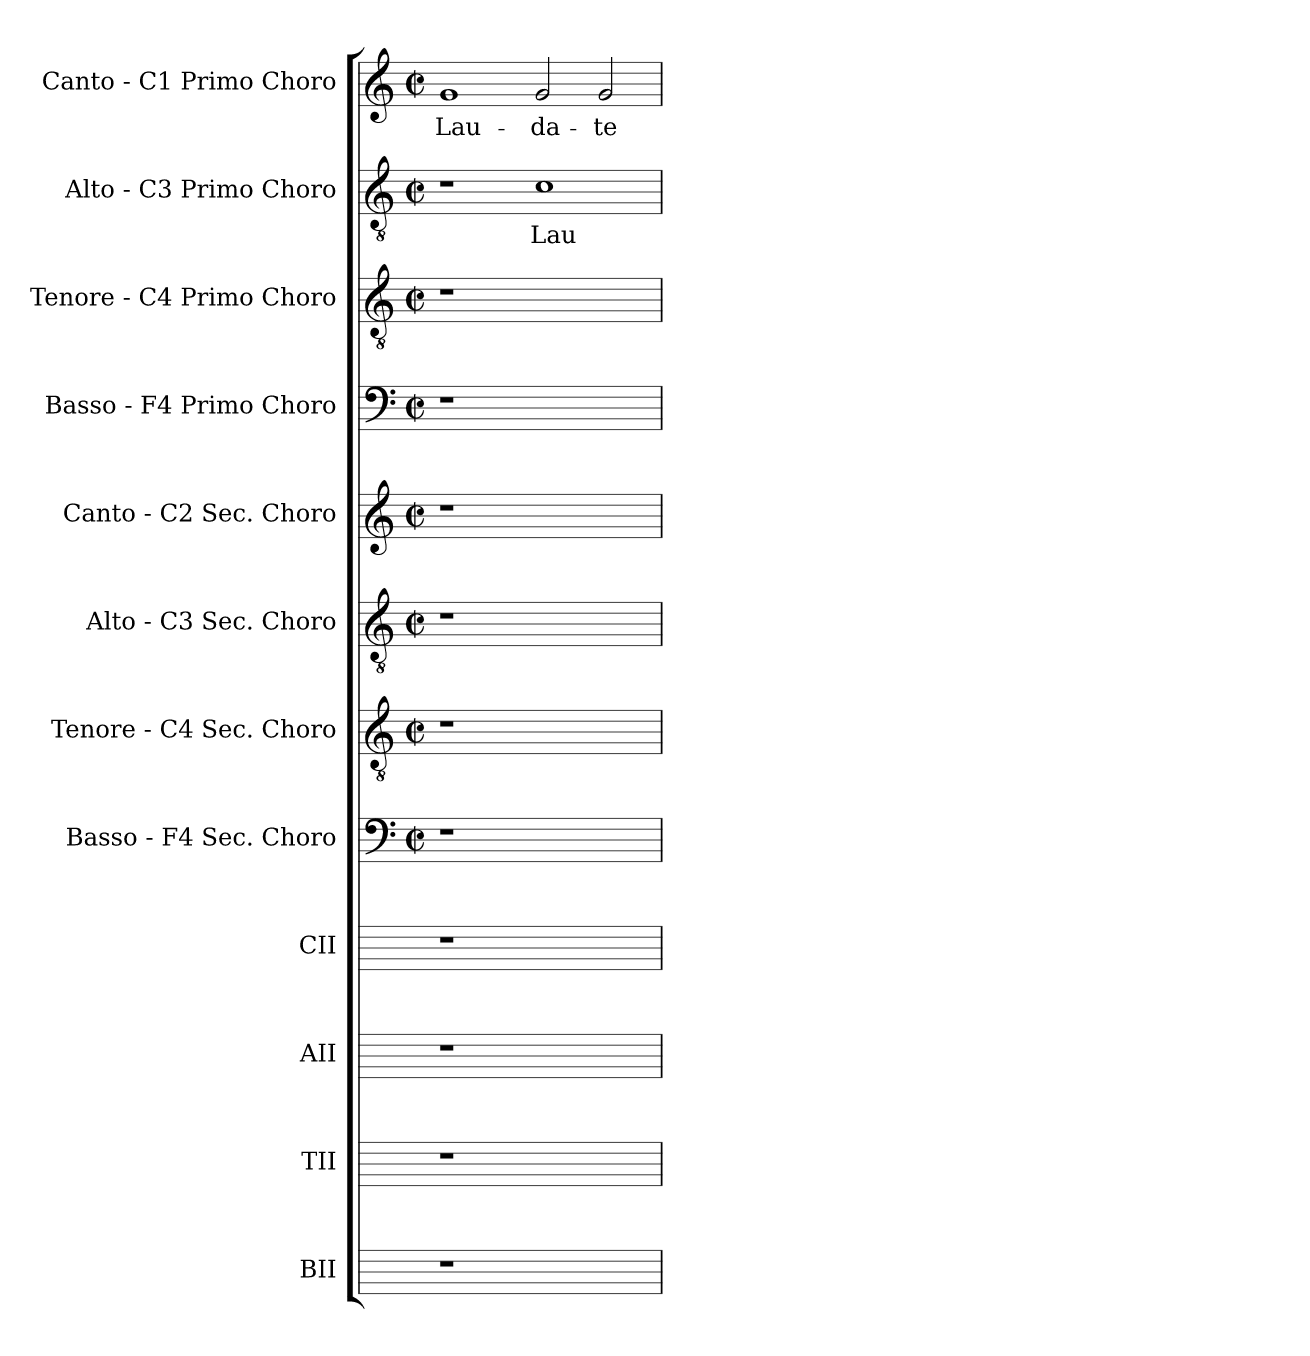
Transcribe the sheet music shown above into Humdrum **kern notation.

**kern	**kern	**kern	**kern	**kern	**kern	**kern	**kern	**kern	**kern	**kern	**text	**kern	**text
*part12	*part11	*part10	*part9	*part8	*part7	*part6	*part5	*part4	*part3	*part2	*part2	*part1	*part1
*staff12	*staff11	*staff10	*staff9	*staff8	*staff7	*staff6	*staff5	*staff4	*staff3	*staff2	*staff2	*staff1	*staff1
*I"BII	*I"TII	*I"AII	*I"CII	*I"Basso - F4  Sec. Choro	*I"Tenore - C4  Sec. Choro	*I"Alto - C3  Sec. Choro	*I"Canto - C2  Sec. Choro	*I"Basso - F4  Primo Choro	*I"Tenore - C4  Primo Choro	*I"Alto - C3  Primo Choro	*	*I"Canto - C1  Primo Choro	*
*I'BII	*I'TII	*I'AII	*I'CII	*I'Ch	*I'Ch	*I'Ch	*I'Ch	*I'BI	*I'TI	*I'AI	*	*I'CI	*
!!LO:PB:g=z
*stria5	*stria5	*stria5	*stria5	*stria5	*stria5	*stria5	*stria5	*stria5	*stria5	*stria5	*	*stria5	*
*	*	*	*	*clefF4	*clefGv2	*clefGv2	*clefG2	*clefF4	*clefGv2	*clefGv2	*	*clefG2	*
*	*	*	*	*M2/2	*M2/2	*M2/2	*M2/2	*M2/2	*M2/2	*M2/2	*	*M2/2	*
*	*	*	*	*met(c|)	*met(c|)	*met(c|)	*met(c|)	*met(c|)	*met(c|)	*met(c|)	*	*met(c|)	*
=1	=1	=1	=1	=1	=1	=1	=1	=1	=1	=1	=1	=1	=1
!	!	!	!	!	!	!	!	!	!	!	!	!	!LO:LY:b:cj
1r	1r	1r	1r	1r	1r	1r	1r	1r	1r	1r	.	1g	Lau-
!	!	!	!	!	!	!	!	!	!	!	!LO:LY:b:cj	!	!LO:LY:b:cj
1ryy	1ryy	1ryy	1ryy	1ryy	1ryy	1ryy	1ryy	1ryy	1ryy	1c	Lau-	2g/	-da-
!	!	!	!	!	!	!	!	!	!	!	!	!	!LO:LY:b:cj
.	.	.	.	.	.	.	.	.	.	.	.	2g/	-te
=	=	=	=	=	=	=	=	=	=	=	=	=	=
*-	*-	*-	*-	*-	*-	*-	*-	*-	*-	*-	*-	*-	*-
